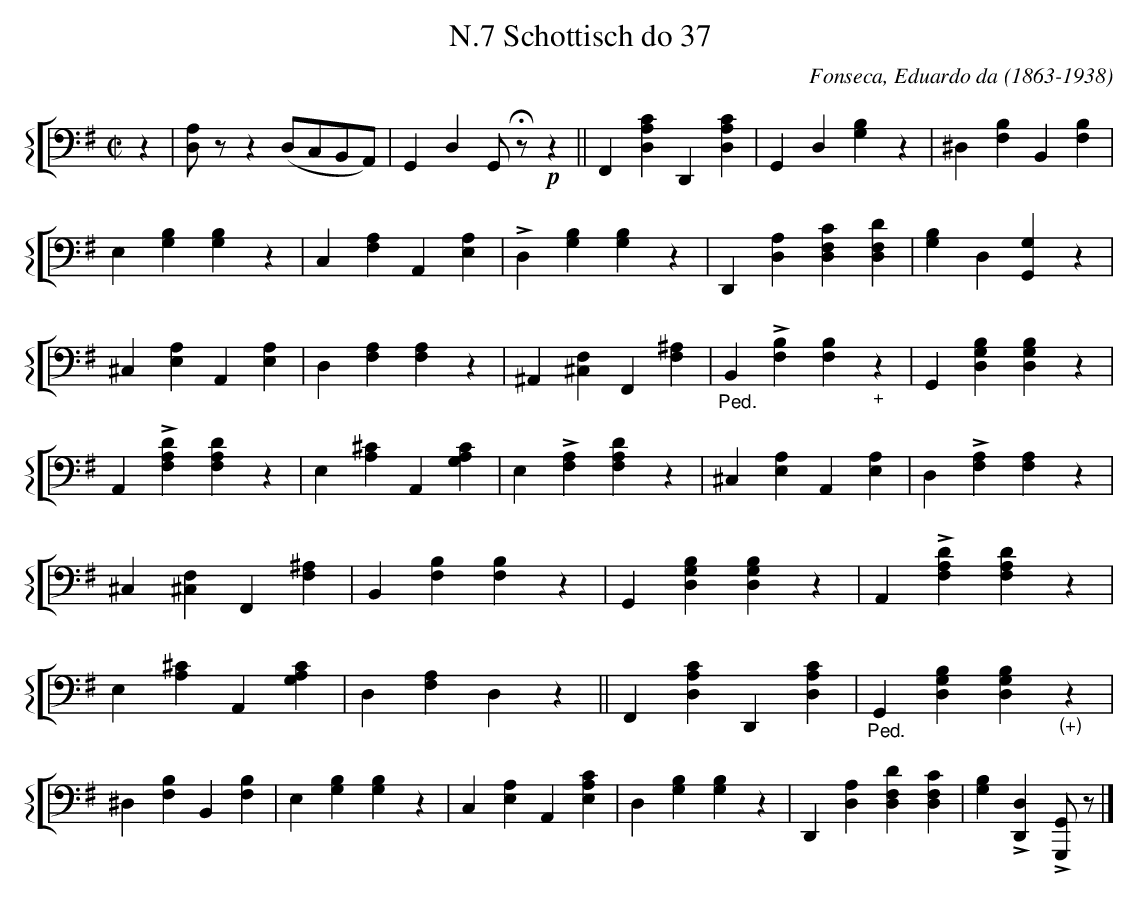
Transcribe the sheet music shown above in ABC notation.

X:1
T:N.7 Schottisch do 37
C:Fonseca, Eduardo da (1863-1938)
M:C|
L:1/4
K:G
V: 8 clef=bass name="" sname=""
%%staves [{ 8 }]
   z | [D,/2A,/2]z/2 z (D,/2C,/2B,,/2A,,/2) | G,, D,G,,/2!fermata!z/2 !p!z || \
   F,, [D,/2A,/2C/2]2 D,, [D,/2A,/2C/2]2 | G,,D,[G,B,]z | ^D,[F,B,]B,,[F,B,]| E,[G,B,][G,B,]z| \
   C, [F,A,]A,,[E,A,] | !>!D,[G,B,][G,B,]z | D,,[D,A,][D,F,C][D,F,D] | \
   [G,B,]D,[G,,G,]z | ^C,[E,A,]A,,[E,A,] | D,[F,A,][F,A,]z | ^A,,[^C,F,]F,,[F,^A,] | \
   "_Ped." B,,!>![F,B,][F,B,]"_+"z | G,,[D,G,B,][D,G,B,]z | A,, !>![F,A,D][F,A,D]z | \
   E,[A,^C]A,,[G,A,C] | E,!>![F,A,][F,A,D]z| ^C, [E,A,]A,,[E,A,] | \
   D,!>![F,A,][F,A,]z| ^C,[^C,F,]F,,[F,^A,] | B,,[F,B,][F,B,]z | \
   G,,[D,G,B,][D,G,B,]z | A,,!>![F,A,D][F,A,D]z | E, [A,^C]A,,[G,A,C] | D,[F,A,]D,z || \
   F,,[D,A,C]D,,[D,A,C] | "_Ped." G,, [D,G,B,][D,G,B,]"_(+)"z| \
   ^D,[F,B,]B,,[F,B,] | E,[G,B,][G,B,]z | C,[E,A,]A,,[E,A,C] | D,[G,B,][G,B,]z | \
   D,,[D,A,][D,F,D][D,F,C] | [G,B,]!>![D,,D,]!>![G,,,G,,]/z/ |]
